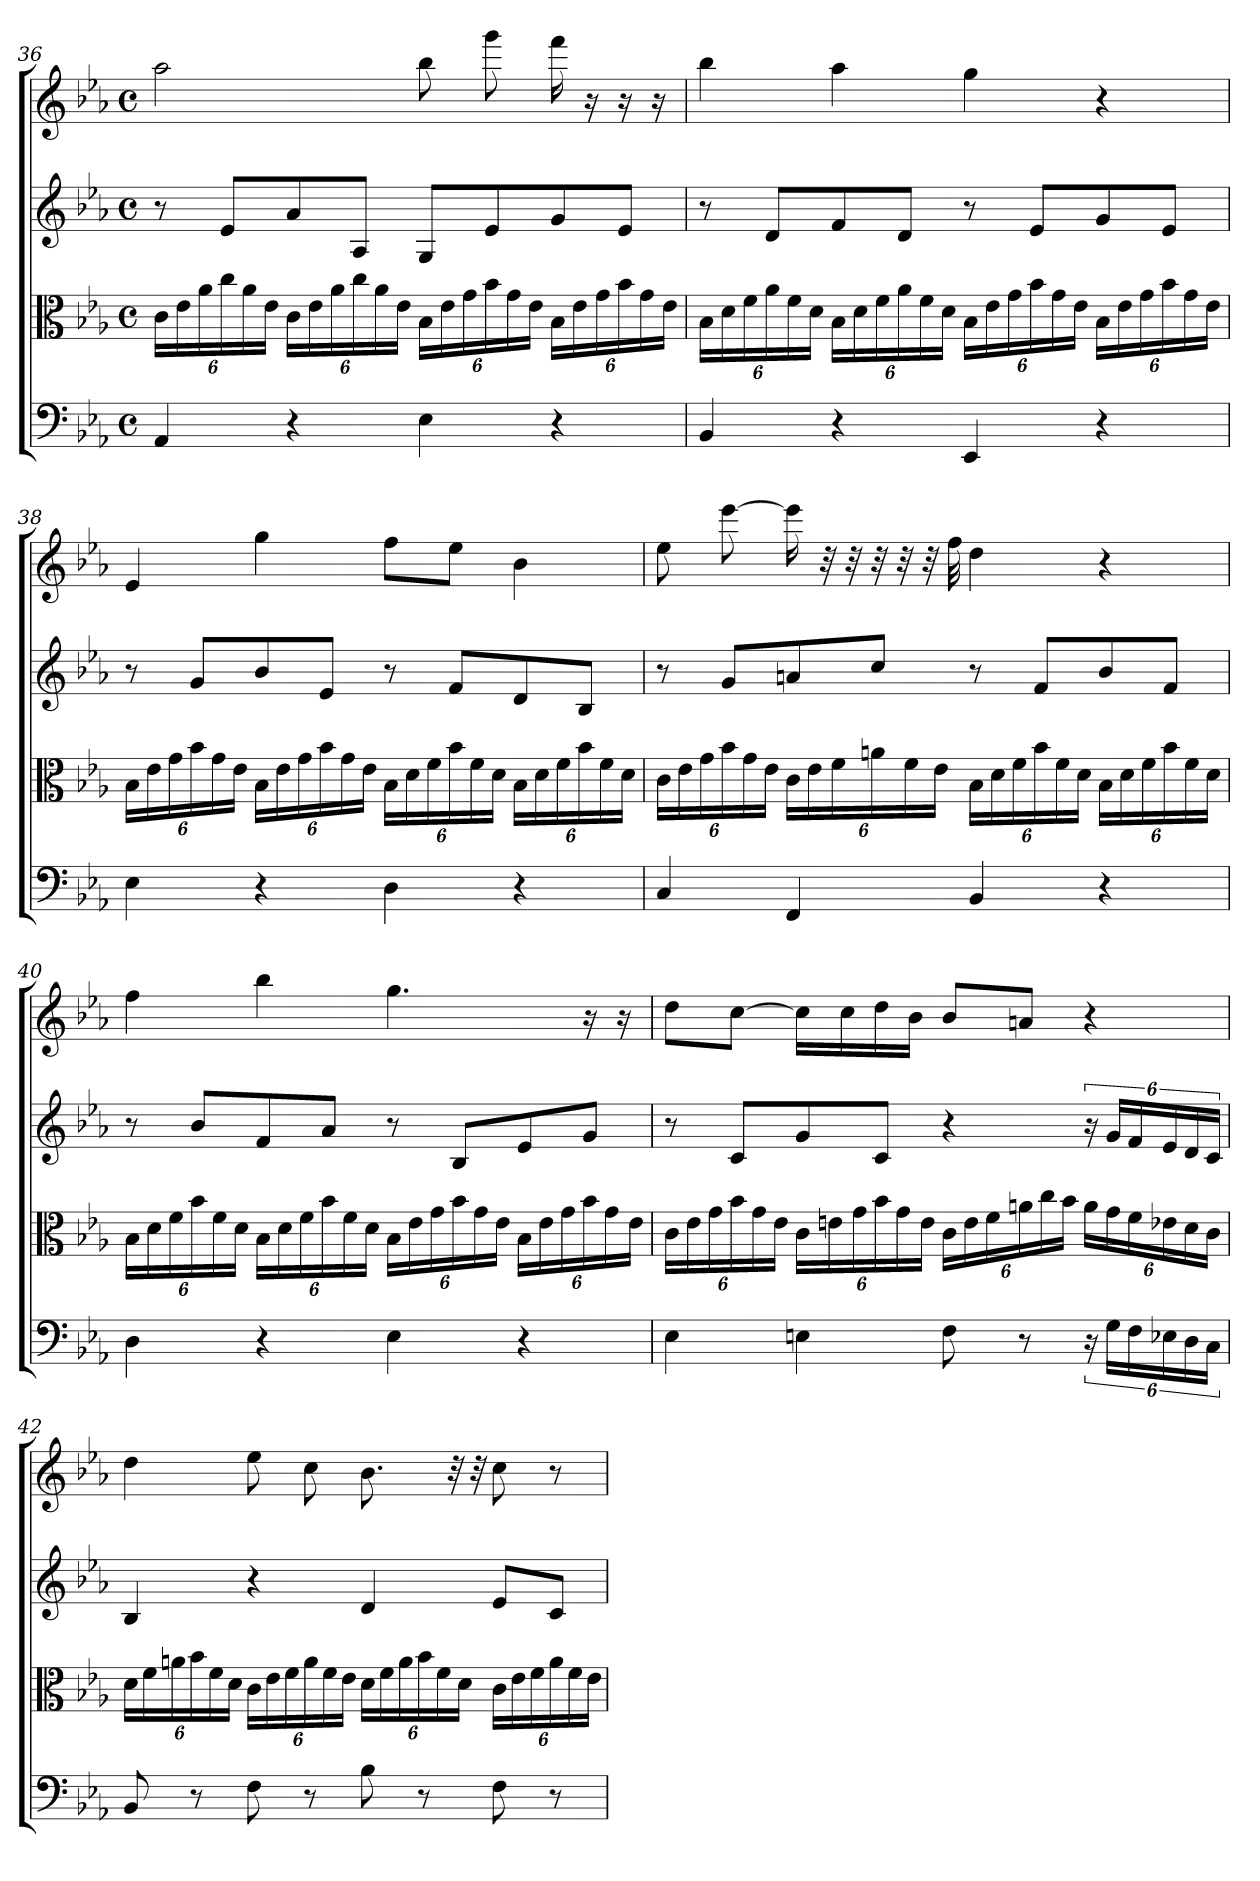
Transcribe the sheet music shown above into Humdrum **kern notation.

**kern	**kern	**kern	**kern
*part4	*part3	*part2	*part1
*staff4	*staff3	*staff2	*staff1
*clefF4	*clefC3	*clefG2	*clefG2
*k[b-e-a-]	*k[b-e-a-]	*k[b-e-a-]	*k[b-e-a-]
*c:	*c:	*c:	*c:
*M4/4	*M4/4	*M4/4	*M4/4
*met(c)	*met(c)	*met(c)	*met(c)
=36	=36	=36	=36
4AA-/	24c\LL	8r	2aa-\
.	24e-\	.	.
.	24a-\	.	.
.	24cc\	8e-/L	.
.	24a-\	.	.
.	24e-\JJ	.	.
4r	24c\LL	8a-/	.
.	24e-\	.	.
.	24a-\	.	.
.	24cc\	8A-/J	.
.	24a-\	.	.
.	24e-\JJ	.	.
4E-\	24B-\LL	8G/L	8bb-\
.	24e-\	.	.
.	24g\	.	.
.	24b-\	8e-/	8ggg\
.	24g\	.	.
.	24e-\JJ	.	.
4r	24B-\LL	8g/	16fff\
.	24e-\	.	.
.	.	.	16r
.	24g\	.	.
.	24b-\	8e-/J	16r
.	24g\	.	.
.	.	.	16r
.	24e-\JJ	.	.
=37	=37	=37	=37
4BB-/	24B-\LL	8r	4bb-\
.	24d\	.	.
.	24f\	.	.
.	24a-\	8d/L	.
.	24f\	.	.
.	24d\JJ	.	.
4r	24B-\LL	8f/	4aa-\
.	24d\	.	.
.	24f\	.	.
.	24a-\	8d/J	.
.	24f\	.	.
.	24d\JJ	.	.
4EE-/	24B-\LL	8r	4gg\
.	24e-\	.	.
.	24g\	.	.
.	24b-\	8e-/L	.
.	24g\	.	.
.	24e-\JJ	.	.
4r	24B-\LL	8g/	4r
.	24e-\	.	.
.	24g\	.	.
.	24b-\	8e-/J	.
.	24g\	.	.
.	24e-\JJ	.	.
=38	=38	=38	=38
4E-\	24B-\LL	8r	4e-/
.	24e-\	.	.
.	24g\	.	.
.	24b-\	8g/L	.
.	24g\	.	.
.	24e-\JJ	.	.
4r	24B-\LL	8b-/	4gg\
.	24e-\	.	.
.	24g\	.	.
.	24b-\	8e-/J	.
.	24g\	.	.
.	24e-\JJ	.	.
4D\	24B-\LL	8r	8ff\L
.	24d\	.	.
.	24f\	.	.
.	24b-\	8f/L	8ee-\J
.	24f\	.	.
.	24d\JJ	.	.
4r	24B-\LL	8d/	4b-\
.	24d\	.	.
.	24f\	.	.
.	24b-\	8B-/J	.
.	24f\	.	.
.	24d\JJ	.	.
=39	=39	=39	=39
4C/	24c\LL	8r	8ee-\
.	24e-\	.	.
.	24g\	.	.
.	24b-\	8g/L	[8eee-\
.	24g\	.	.
.	24e-\JJ	.	.
4FF/	24c\LL	8an/	16eee-\]
.	24e-\	.	.
.	.	.	32r
.	24f\	.	.
.	.	.	32r
.	24an\	8cc/J	32r
.	.	.	32r
.	24f\	.	.
.	.	.	32r
.	24e-\JJ	.	.
.	.	.	32ff\
4BB-/	24B-\LL	8r	4dd\
.	24d\	.	.
.	24f\	.	.
.	24b-\	8f/L	.
.	24f\	.	.
.	24d\JJ	.	.
4r	24B-\LL	8b-/	4r
.	24d\	.	.
.	24f\	.	.
.	24b-\	8f/J	.
.	24f\	.	.
.	24d\JJ	.	.
=40	=40	=40	=40
4D\	24B-\LL	8r	4ff\
.	24d\	.	.
.	24f\	.	.
.	24b-\	8b-/L	.
.	24f\	.	.
.	24d\JJ	.	.
4r	24B-\LL	8f/	4bb-\
.	24d\	.	.
.	24f\	.	.
.	24b-\	8a-/J	.
.	24f\	.	.
.	24d\JJ	.	.
4E-\	24B-\LL	8r	4.gg\
.	24e-\	.	.
.	24g\	.	.
.	24b-\	8B-/L	.
.	24g\	.	.
.	24e-\JJ	.	.
4r	24B-\LL	8e-/	.
.	24e-\	.	.
.	24g\	.	.
.	24b-\	8g/J	16r
.	24g\	.	.
.	.	.	16r
.	24e-\JJ	.	.
=41	=41	=41	=41
4E-\	24c\LL	8r	8dd\L
.	24e-\	.	.
.	24g\	.	.
.	24b-\	8c/L	[8cc\J
.	24g\	.	.
.	24e-\JJ	.	.
4En\	24c\LL	8g/	16cc\LL]
.	24en\	.	.
.	.	.	16cc\
.	24g\	.	.
.	24b-\	8c/J	16dd\
.	24g\	.	.
.	.	.	16b-\JJ
.	24e\JJ	.	.
8F\	24c\LL	4r	8b-/L
.	24e\	.	.
.	24f\	.	.
8r	24an\	.	8an/J
.	24cc\	.	.
.	24b-\JJ	.	.
24r	24a\LL	24r	4r
24G\LL	24g\	24g/LL	.
24F\	24f\	24f/	.
24E-X\	24e-X\	24e-/	.
24D\	24d\	24d/	.
24C\JJ	24c\JJ	24c/JJ	.
=42	=42	=42	=42
8BB-/	24d\LL	4B-/	4dd\
.	24f\	.	.
.	24an\	.	.
8r	24b-\	.	.
.	24f\	.	.
.	24d\JJ	.	.
8F\	24c\LL	4r	8ee-\
.	24e-\	.	.
.	24f\	.	.
8r	24a\	.	8cc\
.	24f\	.	.
.	24e-\JJ	.	.
8B-\	24d\LL	4d/	8.b-\
.	24f\	.	.
.	24a\	.	.
8r	24b-\	.	.
.	24f\	.	.
.	.	.	32r
.	24d\JJ	.	.
.	.	.	32r
8F\	24c\LL	8e-/L	8cc\
.	24e-\	.	.
.	24f\	.	.
8r	24a\	8c/J	8r
.	24f\	.	.
.	24e-\JJ	.	.
=	=	=	=
*-	*-	*-	*-
